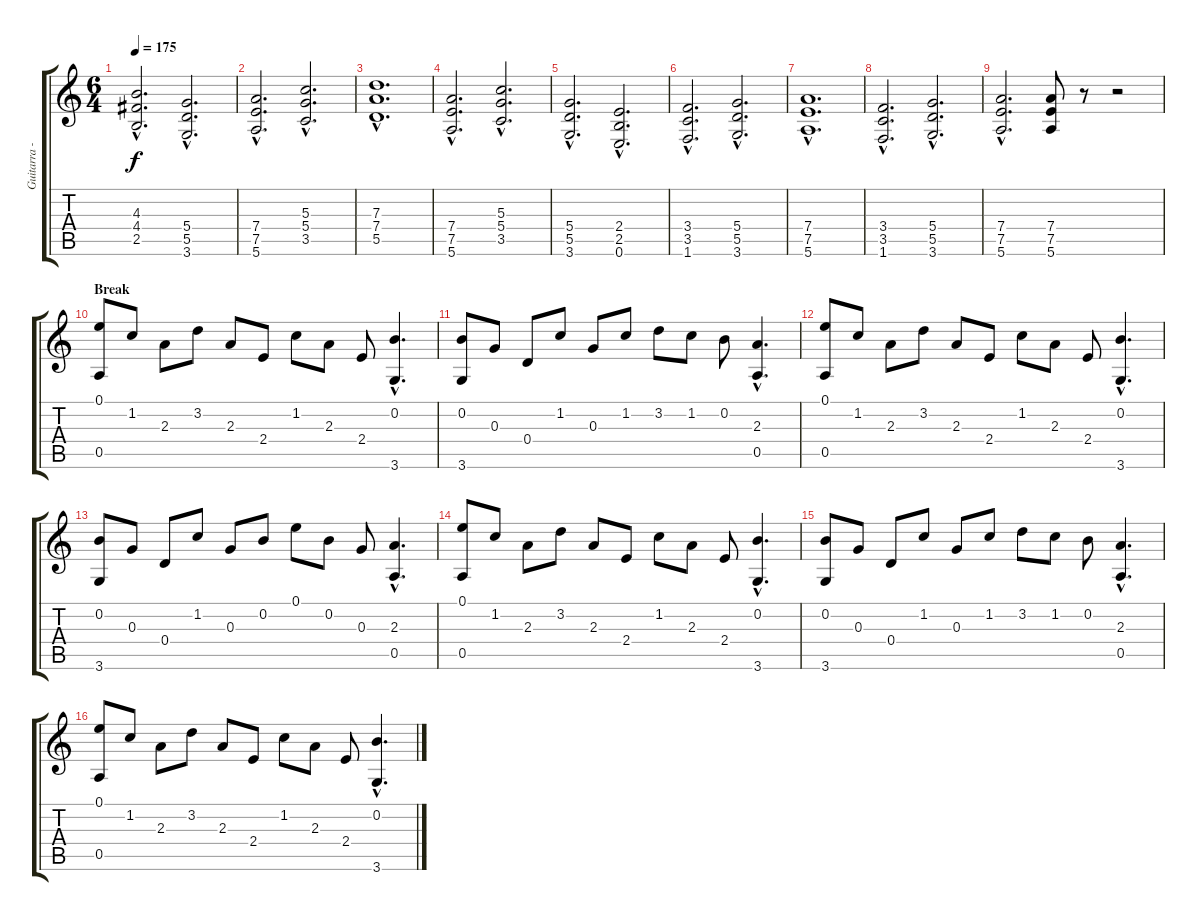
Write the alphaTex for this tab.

\track ("Guitarra - Guitar" "Guitarra -") {instrument distortionguitar}
\staff {score tabs}
\tuning (E4 B3 G3 D3 A2 E2) {hide}
\ts (6 4)
\tempo 175
\clef g2
\ks c
(4.3{hac} 4.4{hac} 2.5{hac}).2{d dy f} (5.4{hac} 5.5{hac} 3.6{hac}).2{d} |
(7.4{hac} 7.5{hac} 5.6{hac}).2{d} (5.3{hac} 5.4{hac} 3.5{hac}).2{d} |
(7.3{hac} 7.4{hac} 5.5{hac}).1{d} |
(7.4{hac} 7.5{hac} 5.6{hac}).2{d} (5.3{hac} 5.4{hac} 3.5{hac}).2{d} |
(5.4{hac} 5.5{hac} 3.6{hac}).2{d} (2.4{hac} 2.5{hac} 0.6{hac}).2{d} |
(3.4{hac} 3.5{hac} 1.6{hac}).2{d} (5.4{hac} 5.5{hac} 3.6{hac}).2{d} |
(7.4{hac} 7.5{hac} 5.6{hac}).1{d} |
(3.4{hac} 3.5{hac} 1.6{hac}).2{d} (5.4{hac} 5.5{hac} 3.6{hac}).2{d} |
(7.4{hac} 7.5{hac} 5.6{hac}).2{d} (7.4 7.5 5.6).8 r.8 r.2 |
\section ("" "Break")
(0.1 0.5).8{instrument acousticguitarsteel} 1.2.8 2.3.8 3.2.8 2.3.8 2.4.8 1.2.8 2.3.8 2.4.8 (0.2{hac} 3.6{hac}).4{d} |
(0.2 3.6).8 0.3.8 0.4.8 1.2.8 0.3.8 1.2.8 3.2.8 1.2.8 0.2.8 (2.3{hac} 0.5{hac}).4{d} |
(0.1 0.5).8{instrument acousticguitarsteel} 1.2.8 2.3.8 3.2.8 2.3.8 2.4.8 1.2.8 2.3.8 2.4.8 (0.2{hac} 3.6{hac}).4{d} |
(0.2 3.6).8 0.3.8 0.4.8 1.2.8 0.3.8 0.2.8 0.1.8 0.2.8 0.3.8 (2.3{hac} 0.5{hac}).4{d} |
(0.1 0.5).8{instrument acousticguitarsteel} 1.2.8 2.3.8 3.2.8 2.3.8 2.4.8 1.2.8 2.3.8 2.4.8 (0.2{hac} 3.6{hac}).4{d} |
(0.2 3.6).8 0.3.8 0.4.8 1.2.8 0.3.8 1.2.8 3.2.8 1.2.8 0.2.8 (2.3{hac} 0.5{hac}).4{d} |
(0.1 0.5).8{instrument acousticguitarsteel} 1.2.8 2.3.8 3.2.8 2.3.8 2.4.8 1.2.8 2.3.8 2.4.8 (0.2{hac} 3.6{hac}).4{d}
